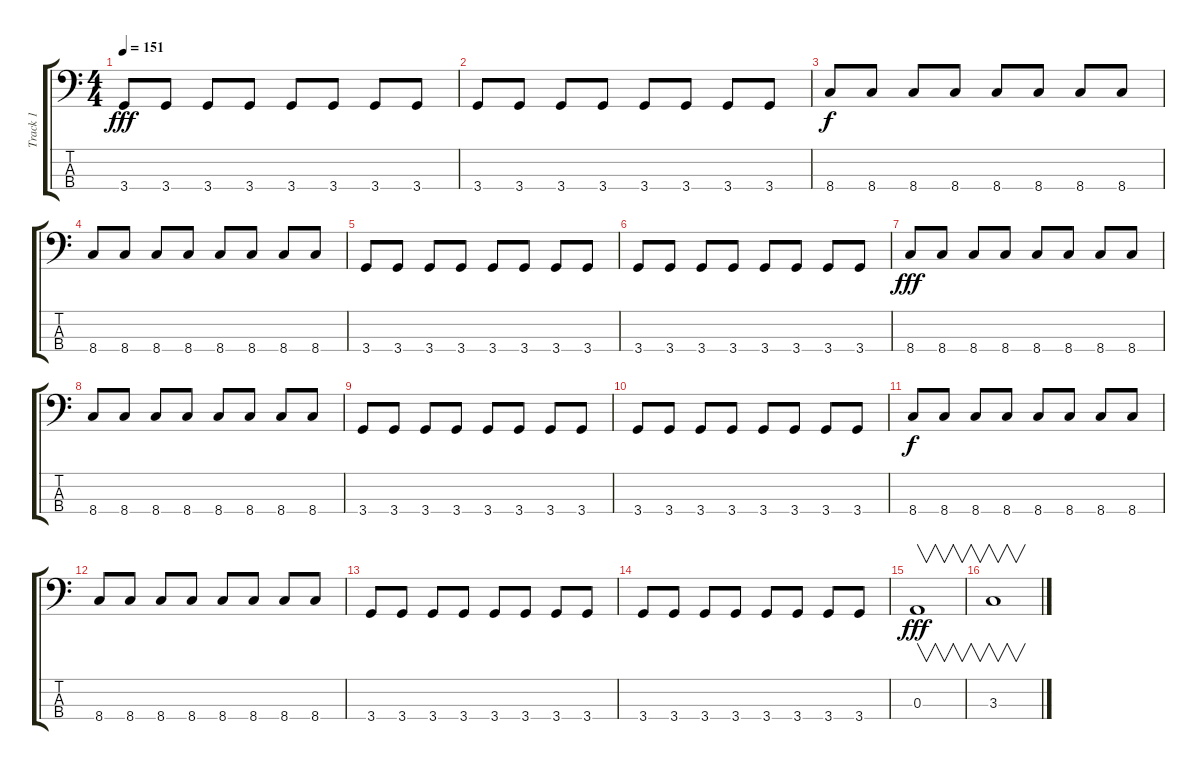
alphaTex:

\track ("Track 1" "Track 1") {instrument electricbassfinger bank 1}
\staff {score tabs}
\tuning (G2 D2 A1 E1) {hide}
\ts (4 4)
\tempo 151
\clef f4
\ks c
3.4.8{dy fff} 3.4.8 3.4.8 3.4.8 3.4.8 3.4.8 3.4.8 3.4.8 |
3.4.8 3.4.8 3.4.8 3.4.8 3.4.8 3.4.8 3.4.8 3.4.8 |
8.4.8{dy f} 8.4.8 8.4.8 8.4.8 8.4.8 8.4.8 8.4.8 8.4.8 |
8.4.8 8.4.8 8.4.8 8.4.8 8.4.8 8.4.8 8.4.8 8.4.8 |
3.4.8 3.4.8 3.4.8 3.4.8 3.4.8 3.4.8 3.4.8 3.4.8 |
3.4.8 3.4.8 3.4.8 3.4.8 3.4.8 3.4.8 3.4.8 3.4.8 |
8.4.8{dy fff} 8.4.8 8.4.8 8.4.8 8.4.8 8.4.8 8.4.8 8.4.8 |
8.4.8 8.4.8 8.4.8 8.4.8 8.4.8 8.4.8 8.4.8 8.4.8 |
3.4.8 3.4.8 3.4.8 3.4.8 3.4.8 3.4.8 3.4.8 3.4.8 |
3.4.8 3.4.8 3.4.8 3.4.8 3.4.8 3.4.8 3.4.8 3.4.8 |
8.4.8{dy f} 8.4.8 8.4.8 8.4.8 8.4.8 8.4.8 8.4.8 8.4.8 |
8.4.8 8.4.8 8.4.8 8.4.8 8.4.8 8.4.8 8.4.8 8.4.8 |
3.4.8 3.4.8 3.4.8 3.4.8 3.4.8 3.4.8 3.4.8 3.4.8 |
3.4.8 3.4.8 3.4.8 3.4.8 3.4.8 3.4.8 3.4.8 3.4.8 |
0.3.1{v dy fff} |
3.3.1{v}
